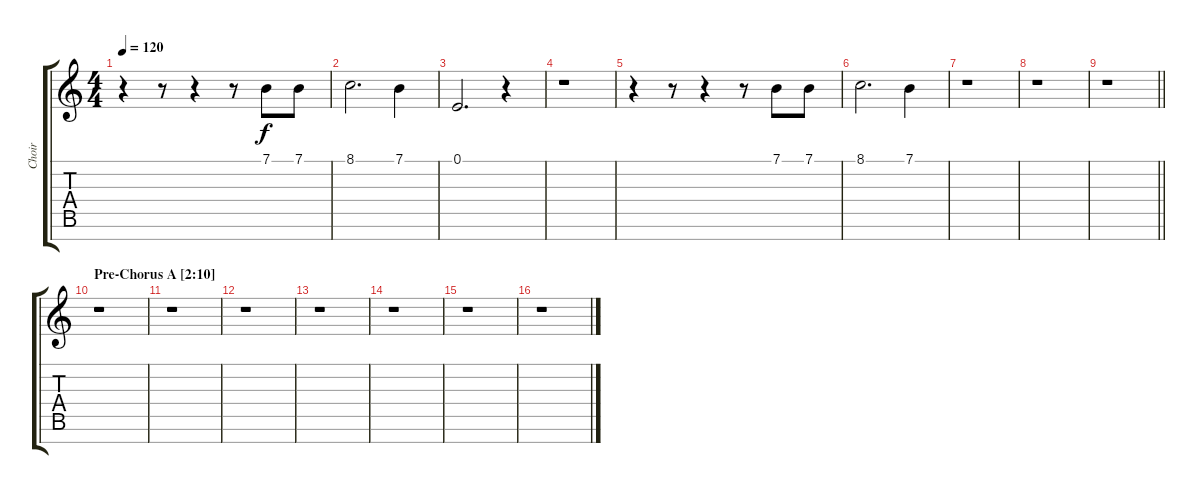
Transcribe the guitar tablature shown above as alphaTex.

\track ("Choir" "Choir") {instrument choiraahs}
\staff {score tabs}
\tuning (E4 B3 G3 D3 A2 E2 B1) {hide}
\ts (4 4)
\tempo 120
\clef g2
\ks c
r.4{dy f} r.8 r.4 r.8 7.1.8 7.1.8 |
8.1.2{d} 7.1.4 |
0.1.2{d} r.4 |
r.1 |
r.4 r.8 r.4 r.8 7.1.8 7.1.8 |
8.1.2{d} 7.1.4 |
r.1 |
r.1 |
\barLineRight lightlight
r.1 |
\section ("" "Pre-Chorus A [2:10]")
r.1 |
r.1 |
r.1 |
r.1 |
r.1 |
r.1 |
r.1
